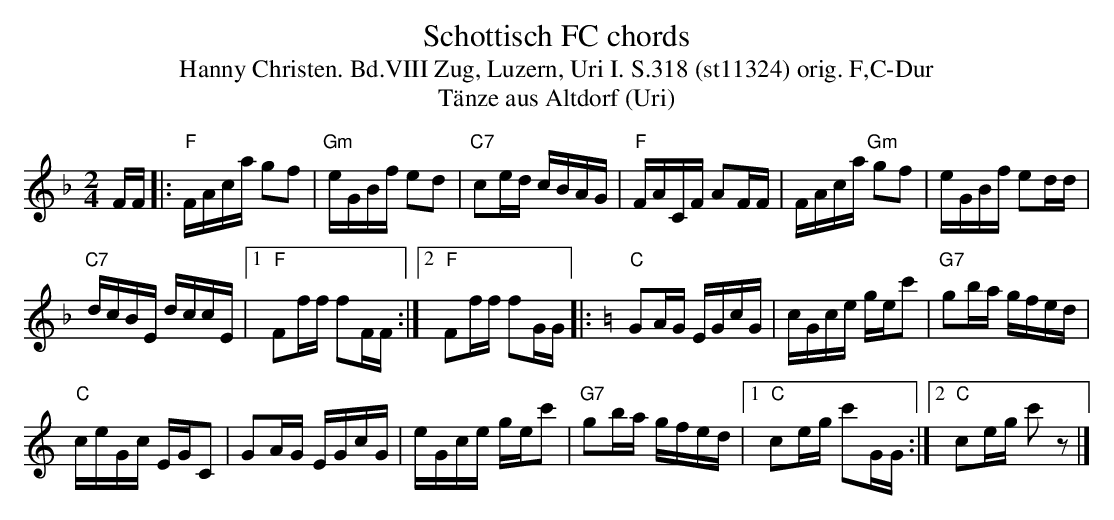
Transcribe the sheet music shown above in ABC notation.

X:1
T: Schottisch FC chords
T:Hanny Christen. Bd.VIII Zug, Luzern, Uri I. S.318 (st11324) orig. F,C-Dur
T: T\"anze aus Altdorf (Uri)
M:2/4
L:1/16
K:F %%MIDI gchordon
FF |: "F"FAca g2f2 | "Gm"eGBf e2d2 | "C7"c2ed cBAG | "F"FACF A2FF | FAca "Gm"g2f2 | eGBf e2dd |
"C7"dcBE dccE |1 "F"F2ff f2FF :|2 "F"F2ff f2GG |: [K:C] "C"G2AG EGcG | cGce gec'2 | "G7"g2ba gfed |
"C"ceGc EGC2 | G2AG EGcG | eGce gec'2 | "G7"g2ba gfed |1 "C"c2eg c'2GG :|2 "C"c2eg c'2z2 |]
